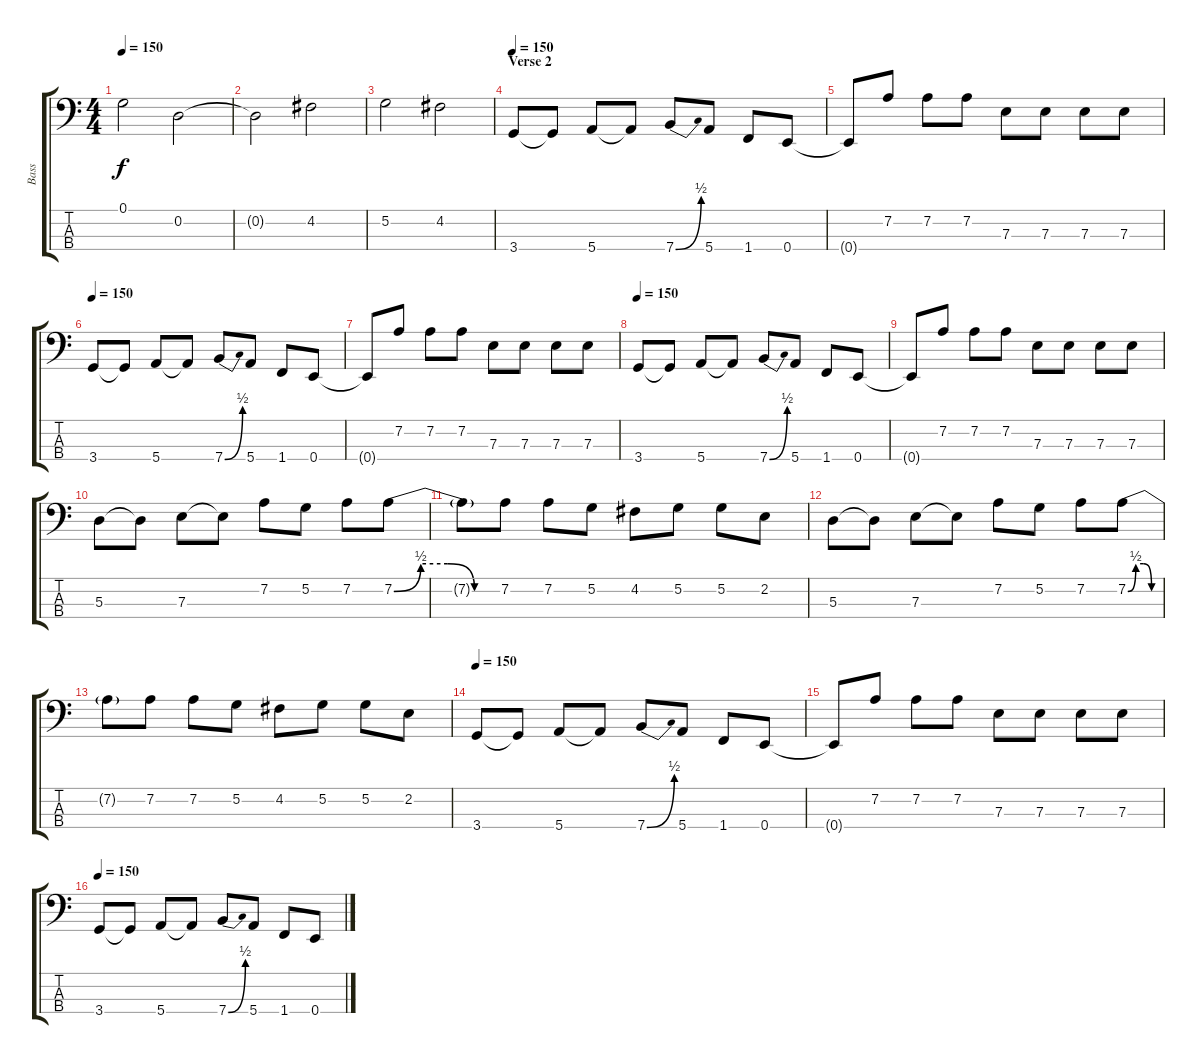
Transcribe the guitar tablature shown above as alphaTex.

\track ("Bass" "Bass") {instrument electricbasspick}
\staff {score tabs}
\tuning (G2 D2 A1 E1) {hide}
\ts (4 4)
\tempo 150
\clef f4
\ks c
0.1{t}.2{dy f} 0.2.2 |
0.2{t}.2 4.2.2 |
5.2.2 4.2.2 |
\section ("" "Verse 2")
\tempo 150
3.4.8 3.4{t}.8 5.4.8 5.4{t}.8 7.4{be (bend 0 0 60 2)}.8 5.4.8 1.4.8 0.4.8 |
0.4{t}.8 7.2.8 7.2.8 7.2.8 7.3.8 7.3.8 7.3.8 7.3.8 |
\tempo 150
3.4.8 3.4{t}.8 5.4.8 5.4{t}.8 7.4{be (bend 0 0 60 2)}.8 5.4.8 1.4.8 0.4.8 |
0.4{t}.8 7.2.8 7.2.8 7.2.8 7.3.8 7.3.8 7.3.8 7.3.8 |
\tempo 150
3.4.8 3.4{t}.8 5.4.8 5.4{t}.8 7.4{be (bend 0 0 60 2)}.8 5.4.8 1.4.8 0.4.8 |
0.4{t}.8 7.2.8 7.2.8 7.2.8 7.3.8 7.3.8 7.3.8 7.3.8 |
5.3.8 5.3{t}.8 7.3.8 7.3{t}.8 7.2.8 5.2.8 7.2.8 7.2{be (custom 0 0 15 2 30 2 45 0 60 0)}.8 |
7.2{t}.8 7.2.8 7.2.8 5.2.8 4.2.8 5.2.8 5.2.8 2.2.8 |
5.3.8 5.3{t}.8 7.3.8 7.3{t}.8 7.2.8 5.2.8 7.2.8 7.2{be (custom 0 0 15 2 30 2 45 0 60 0)}.8 |
7.2{t}.8 7.2.8 7.2.8 5.2.8 4.2.8 5.2.8 5.2.8 2.2.8 |
\tempo 150
3.4.8 3.4{t}.8 5.4.8 5.4{t}.8 7.4{be (bend 0 0 60 2)}.8 5.4.8 1.4.8 0.4.8 |
0.4{t}.8 7.2.8 7.2.8 7.2.8 7.3.8 7.3.8 7.3.8 7.3.8 |
\tempo 150
3.4.8 3.4{t}.8 5.4.8 5.4{t}.8 7.4{be (bend 0 0 60 2)}.8 5.4.8 1.4.8 0.4.8
